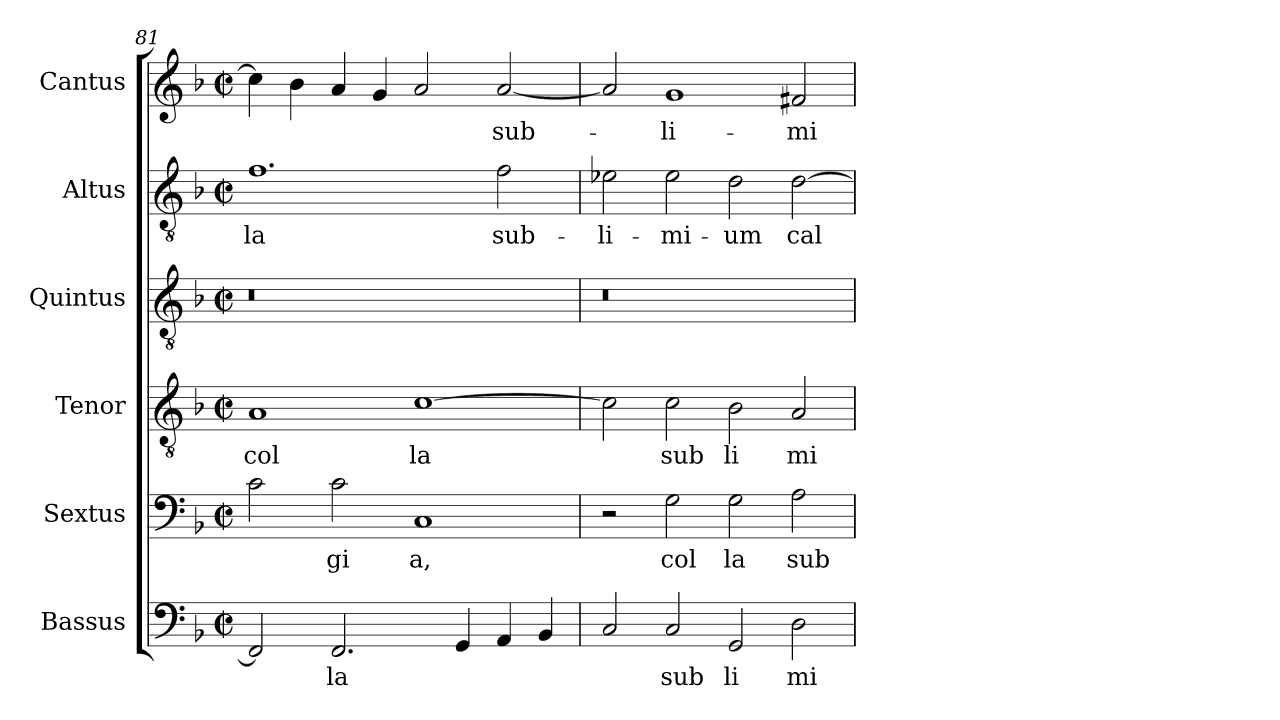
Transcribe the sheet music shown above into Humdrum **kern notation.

**kern	**text	**kern	**text	**kern	**text	**kern	**kern	**text	**kern	**text
*part6	*part6	*part5	*part5	*part4	*part4	*part3	*part2	*part2	*part1	*part1
*staff6	*staff6	*staff5	*staff5	*staff4	*staff4	*staff3	*staff2	*staff2	*staff1	*staff1
*I"Bassus	*	*I"Sextus	*	*I"Tenor	*	*I"Quintus	*I"Altus	*	*I"Cantus	*
!!LO:PB:g=z
*clefF4	*	*clefF4	*	*clefGv2	*	*clefGv2	*clefGv2	*	*clefG2	*
*k[b-]	*	*k[b-]	*	*k[b-]	*	*k[b-]	*k[b-]	*	*k[b-]	*
*F:	*	*F:	*	*F:	*	*F:	*F:	*	*F:	*
*M2/2	*	*M2/2	*	*M2/2	*	*M2/2	*M2/2	*	*M2/2	*
*met(c|)	*	*met(c|)	*	*met(c|)	*	*met(c|)	*met(c|)	*	*met(c|)	*
=81	=81	=81	=81	=81	=81	=81	=81	=81	=81	=81
!	!	!	!	!	!LO:LY:b:cj	!	!	!LO:LY:b:cj	!	!
2FF/]	.	2c\	.	1A	col	0r	1.f	la	4cc\]	.
.	.	.	.	.	.	.	.	.	4b-\	.
!	!LO:LY:b:cj	!	!LO:LY:b:cj	!	!	!	!	!	!	!
2.FF/	la	2c\	gi	.	.	.	.	.	4a/	.
.	.	.	.	.	.	.	.	.	4g/	.
!	!	!	!LO:LY:b:cj	!	!LO:LY:b:cj	!	!	!	!	!
.	.	1C	a,	[>1c	la	.	.	.	2a/	.
4GG/	.	.	.	.	.	.	.	.	.	.
!	!	!	!	!	!	!	!	!LO:LY:b:cj	!	!LO:LY:b
4AA/	.	.	.	.	.	.	2f\	sub-	[<2a/	sub-
4BB-/	.	.	.	.	.	.	.	.	.	.
=82	=82	=82	=82	=82	=82	=82	=82	=82	=82	=82
!	!	!	!	!	!	!	!	!LO:LY:b:cj	!	!
2C/	.	2r	.	2c\]	.	0r	2e-X\	-li-	2a/]	.
!	!LO:LY:b:cj	!	!LO:LY:b:cj	!	!LO:LY:b:cj	!	!	!LO:LY:b:cj	!	!LO:LY:b:cj
2C/	sub	2G\	col	2c\	sub	.	2e-\	-mi-	1g	-li-
!	!LO:LY:b:cj	!	!LO:LY:b:cj	!	!LO:LY:b:cj	!	!	!LO:LY:b:cj	!	!
2GG/	li	2G\	la	2B-\	li	.	2d\	-um	.	.
!	!LO:LY:b:cj	!	!LO:LY:b:cj	!	!LO:LY:b:cj	!	!	!LO:LY:b	!	!LO:LY:b:cj
2D\	mi	2A\	sub	2A/	mi	.	[>2d\	cal-	2f#/	-mi-
=	=	=	=	=	=	=	=	=	=	=
*-	*-	*-	*-	*-	*-	*-	*-	*-	*-	*-
